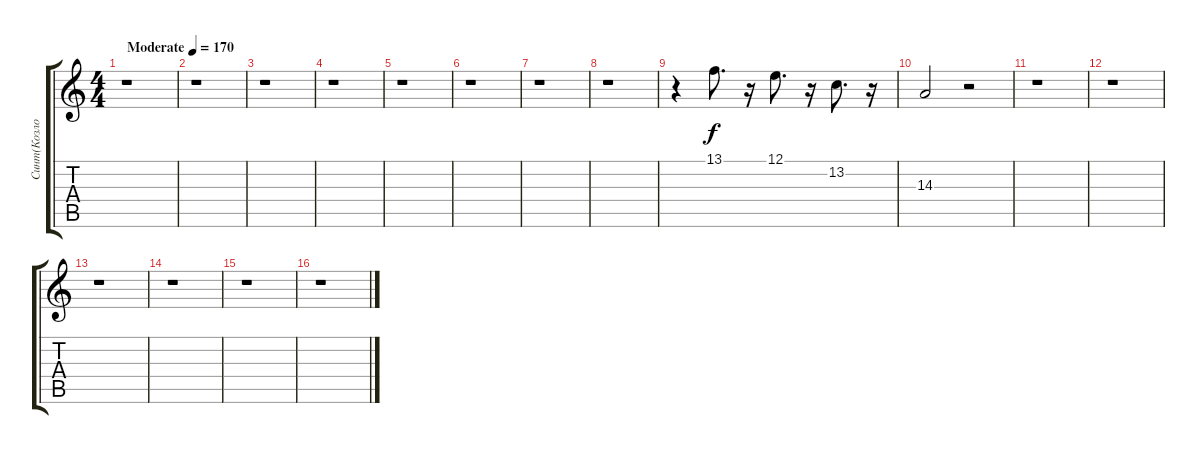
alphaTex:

\track ("Синт(Козлов)" "Синт(Козло") {instrument reedorgan}
\staff {score tabs}
\tuning (E4 B3 G3 D3 A2 E2) {hide}
\ts (4 4)
\tempo (170 "Moderate")
\clef g2
\ks c
r.1{dy f instrument reedorgan} |
r.1 |
r.1 |
r.1 |
r.1 |
r.1 |
r.1 |
r.1 |
r.4 13.1.8{d} r.16 12.1.8{d} r.16 13.2.8{d} r.16 |
14.3.2 r.2 |
r.1 |
r.1 |
r.1 |
r.1 |
r.1 |
r.1
